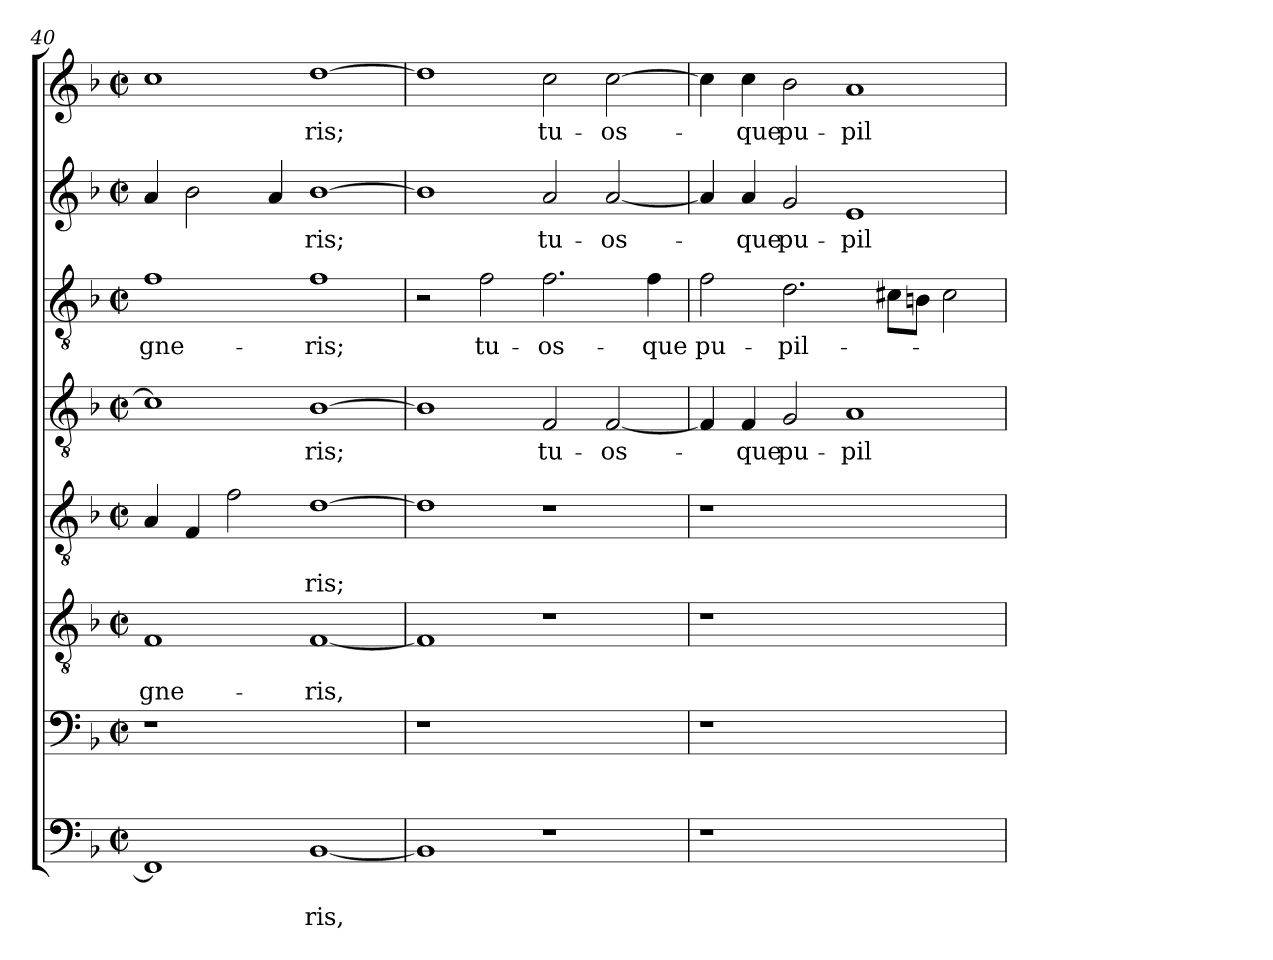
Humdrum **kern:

**kern	**text	**text	**kern	**kern	**text	**text	**kern	**text	**text	**kern	**text	**kern	**text	**kern	**text	**kern	**text
*part8	*part8	*part8	*part7	*part6	*part6	*part6	*part5	*part5	*part5	*part4	*part4	*part3	*part3	*part2	*part2	*part1	*part1
*staff8	*staff8	*staff8	*staff7	*staff6	*staff6	*staff6	*staff5	*staff5	*staff5	*staff4	*staff4	*staff3	*staff3	*staff2	*staff2	*staff1	*staff1
!!LO:LB:g=z
*clefF4	*	*	*clefF4	*clefGv2	*	*	*clefGv2	*	*	*clefGv2	*	*clefGv2	*	*clefG2	*	*clefG2	*
*k[b-]	*	*	*k[b-]	*k[b-]	*	*	*k[b-]	*	*	*k[b-]	*	*k[b-]	*	*k[b-]	*	*k[b-]	*
*F:	*	*	*F:	*F:	*	*	*F:	*	*	*F:	*	*F:	*	*F:	*	*F:	*
*M2/2	*	*	*M2/2	*M2/2	*	*	*M2/2	*	*	*M2/2	*	*M2/2	*	*M2/2	*	*M2/2	*
*met(c|)	*	*	*met(c|)	*met(c|)	*	*	*met(c|)	*	*	*met(c|)	*	*met(c|)	*	*met(c|)	*	*met(c|)	*
=40	=40	=40	=40	=40	=40	=40	=40	=40	=40	=40	=40	=40	=40	=40	=40	=40	=40
!	!	!	!	!	!	!LO:LY:b	!	!	!	!	!	!	!LO:LY:b	!	!	!	!
1FF]	.	.	1r	1F	.	-gne-	4A/	.	.	1c]	.	1f	-gne-	4a/	.	1cc	.
.	.	.	.	.	.	.	4F/	.	.	.	.	.	.	2b-\	.	.	.
.	.	.	.	.	.	.	2f\	.	.	.	.	.	.	.	.	.	.
.	.	.	.	.	.	.	.	.	.	.	.	.	.	4a/	.	.	.
!	!	!LO:LY:b	!	!	!	!LO:LY:b	!	!	!LO:LY:b	!	!LO:LY:b	!	!LO:LY:b	!	!LO:LY:b	!	!LO:LY:b
[1BB-	.	-ris,	1ryy	[1F	.	-ris,	[1d	.	-ris;	[1B-	-ris;	1f	-ris;	[1b-	-ris;	[1dd	-ris;
=41	=41	=41	=41	=41	=41	=41	=41	=41	=41	=41	=41	=41	=41	=41	=41	=41	=41
1BB-]	.	.	1r	1F]	.	.	1d]	.	.	1B-]	.	2r	.	1b-]	.	1dd]	.
!	!	!	!	!	!	!	!	!	!	!	!	!	!LO:LY:b	!	!	!	!
.	.	.	.	.	.	.	.	.	.	.	.	2f\	tu-	.	.	.	.
!	!	!	!	!	!	!	!	!	!	!	!LO:LY:b	!	!LO:LY:b	!	!LO:LY:b	!	!LO:LY:b
1r	.	.	1ryy	1r	.	.	1r	.	.	2F/	tu-	2.f\	-os-	2a/	tu-	2cc\	tu-
!	!	!	!	!	!	!	!	!	!	!	!LO:LY:b	!	!	!	!LO:LY:b	!	!LO:LY:b
.	.	.	.	.	.	.	.	.	.	[2F/	-os-	.	.	[2a/	-os-	[2cc\	-os-
!	!	!	!	!	!	!	!	!	!	!	!	!	!LO:LY:b	!	!	!	!
.	.	.	.	.	.	.	.	.	.	.	.	4f\	-que	.	.	.	.
=42	=42	=42	=42	=42	=42	=42	=42	=42	=42	=42	=42	=42	=42	=42	=42	=42	=42
!	!	!	!	!	!	!	!	!	!	!	!	!	!LO:LY:b	!	!	!	!
1r	.	.	1r	1r	.	.	1r	.	.	4F/]	.	2f\	pu-	4a/]	.	4cc\]	.
!	!	!	!	!	!	!	!	!	!	!	!LO:LY:b	!	!	!	!LO:LY:b	!	!LO:LY:b
.	.	.	.	.	.	.	.	.	.	4F/	-que	.	.	4a/	-que	4cc\	-que
!	!	!	!	!	!	!	!	!	!	!	!LO:LY:b	!	!LO:LY:b	!	!LO:LY:b	!	!LO:LY:b
.	.	.	.	.	.	.	.	.	.	2G/	pu-	2.d\	-pil-	2g/	pu-	2b-\	pu-
!	!	!	!	!	!	!	!	!	!	!	!LO:LY:b	!	!	!	!LO:LY:b	!	!LO:LY:b
1ryy	.	.	1ryy	1ryy	.	.	1ryy	.	.	1A	-pil-	.	.	1e	-pil-	1a	-pil-
.	.	.	.	.	.	.	.	.	.	.	.	8c#X\L	.	.	.	.	.
.	.	.	.	.	.	.	.	.	.	.	.	8Bn\J	.	.	.	.	.
.	.	.	.	.	.	.	.	.	.	.	.	2c#\	.	.	.	.	.
=	=	=	=	=	=	=	=	=	=	=	=	=	=	=	=	=	=
*-	*-	*-	*-	*-	*-	*-	*-	*-	*-	*-	*-	*-	*-	*-	*-	*-	*-
